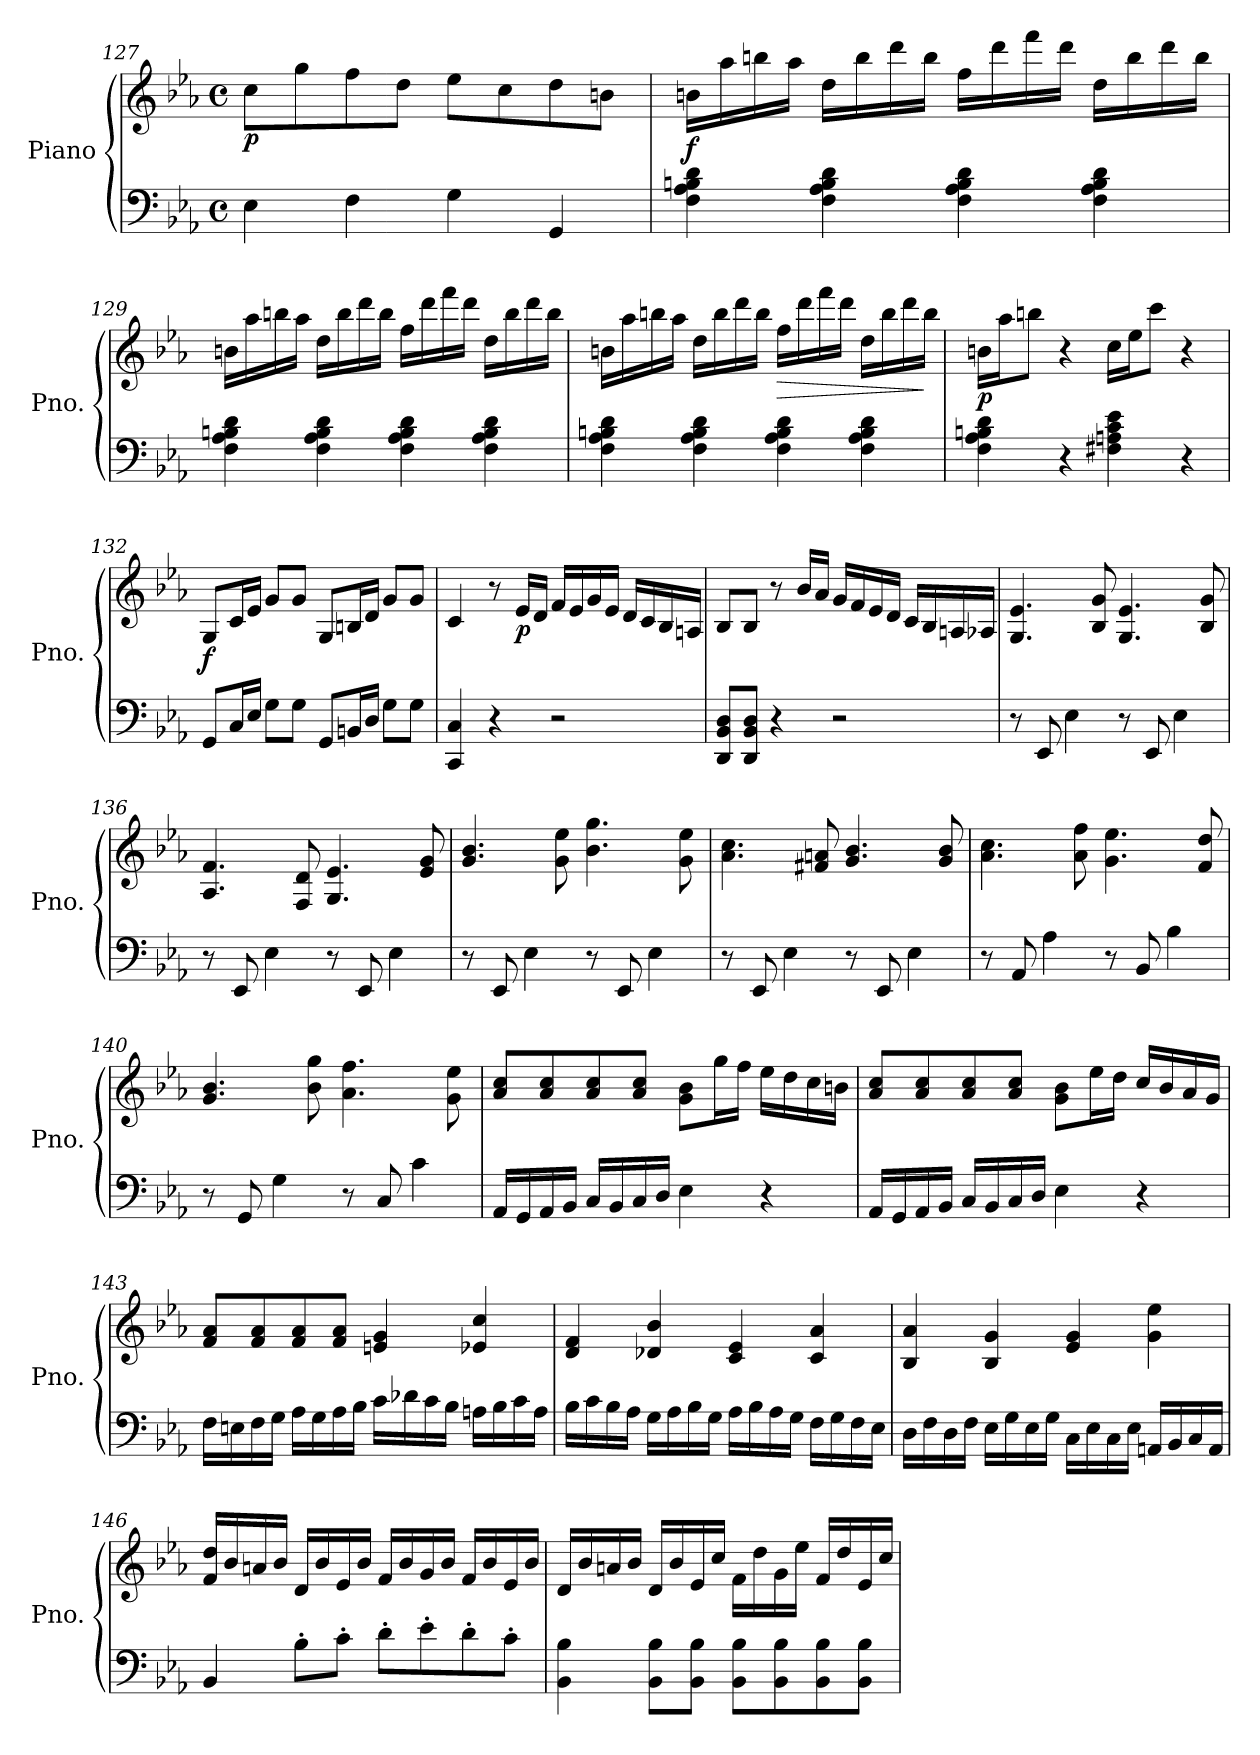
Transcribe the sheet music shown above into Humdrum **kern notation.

**kern	**kern	**dynam
*part1	*part1	*part1
*staff2	*staff1	*staff1/2
*I"Piano	*	*
*I'Pno.	*	*
!!LO:LB:g=z
*clefF4	*clefG2	*
*k[b-e-a-]	*k[b-e-a-]	*
*E-:	*E-:	*
*M4/4	*M4/4	*
*met(c)	*met(c)	*
=127	=127	=127
!	!	!LO:DY:b
4E-\	8cc\L	p
.	8gg\	.
4F\	8ff\	.
.	8dd\J	.
4G\	8ee-\L	.
.	8cc\	.
4GG/	8dd\	.
.	8bn\J	.
!!LO:PB:g=z
=128	=128	=128
!	!	!LO:DY:b
4F\ 4A-\ 4Bn\ 4d\	16bn\LL	f
.	16aa-\	.
.	16bbn\	.
.	16aa-\JJ	.
4F\ 4A-\ 4B\ 4d\	16dd\LL	.
.	16bb\	.
.	16ddd\	.
.	16bb\JJ	.
4F\ 4A-\ 4B\ 4d\	16ff\LL	.
.	16ddd\	.
.	16fff\	.
.	16ddd\JJ	.
4F\ 4A-\ 4B\ 4d\	16dd\LL	.
.	16bb\	.
.	16ddd\	.
.	16bb\JJ	.
=129	=129	=129
4F\ 4A-\ 4Bn\ 4d\	16bn\LL	.
.	16aa-\	.
.	16bbn\	.
.	16aa-\JJ	.
4F\ 4A-\ 4B\ 4d\	16dd\LL	.
.	16bb\	.
.	16ddd\	.
.	16bb\JJ	.
4F\ 4A-\ 4B\ 4d\	16ff\LL	.
.	16ddd\	.
.	16fff\	.
.	16ddd\JJ	.
4F\ 4A-\ 4B\ 4d\	16dd\LL	.
.	16bb\	.
.	16ddd\	.
.	16bb\JJ	.
!!LO:LB:g=z
=130	=130	=130
4F\ 4A-\ 4Bn\ 4d\	16bn\LL	.
.	16aa-\	.
.	16bbn\	.
.	16aa-\JJ	.
4F\ 4A-\ 4B\ 4d\	16dd\LL	.
.	16bb\	.
.	16ddd\	.
.	16bb\JJ	.
!	!	!LO:HP:b
4F\ 4A-\ 4B\ 4d\	16ff\LL	>
.	16ddd\	.
.	16fff\	.
.	16ddd\JJ	.
4F\ 4A-\ 4B\ 4d\	16dd\LL	.
.	16bb\	.
.	16ddd\	.
.	16bb\JJ	]
=131	=131	=131
!	!	!LO:DY:b
4F\ 4A-\ 4Bn\ 4d\	16bn\LL	p
.	16aa-\J	.
.	8bbn\J	.
4r	4r	.
4F#X\ 4An\ 4c\ 4e-\	16cc\LL	.
.	16ee-\J	.
.	8ccc\J	.
4r	4r	.
=132	=132	=132
!	!	!LO:DY:b
8GG/L	8G/L	f
16C/L	16c/L	.
16E-/JJ	16e-/JJ	.
8G\L	8g/L	.
8G\J	8g/J	.
8GG/L	8G/L	.
16BBn/L	16Bn/L	.
16D/JJ	16d/JJ	.
8G\L	8g/L	.
8G\J	8g/J	.
!!LO:LB:g=z
=133	=133	=133
4CC/ 4C/	4c/	.
4r	8r	.
!	!	!LO:DY:b
.	16e-/LL	p
.	16d/JJ	.
2r	16f/LL	.
.	16e-/	.
.	16g/	.
.	16e-/JJ	.
.	16d/LL	.
.	16c/	.
.	16B-/	.
.	16An/JJ	.
=134	=134	=134
8DD/ 8BB-/ 8D/L	8B-/L	.
8DD/ 8BB-/ 8D/J	8B-/J	.
4r	8r	.
.	16b-/LL	.
.	16a-/JJ	.
2r	16g/LL	.
.	16f/	.
.	16e-/	.
.	16d/JJ	.
.	16c/LL	.
.	16B-/	.
.	16An/	.
.	16A-X/JJ	.
=135	=135	=135
8r	4.G/ 4.e-/	.
8EE-/	.	.
4E-\	.	.
.	8B-/ 8g/	.
8r	4.G/ 4.e-/	.
8EE-/	.	.
4E-\	.	.
.	8B-/ 8g/	.
=136	=136	=136
8r	4.A-/ 4.f/	.
8EE-/	.	.
4E-\	.	.
.	8F/ 8d/	.
8r	4.G/ 4.e-/	.
8EE-/	.	.
4E-\	.	.
.	8e-/ 8g/	.
!!LO:LB:g=z
=137	=137	=137
8r	4.g/ 4.b-/	.
8EE-/	.	.
4E-\	.	.
.	8g\ 8ee-\	.
8r	4.b-\ 4.gg\	.
8EE-/	.	.
4E-\	.	.
.	8g\ 8ee-\	.
=138	=138	=138
8r	4.a-\ 4.cc\	.
8EE-/	.	.
4E-\	.	.
.	8f#X/ 8an/	.
8r	4.g/ 4.b-/	.
8EE-/	.	.
4E-\	.	.
.	8g/ 8b-/	.
=139	=139	=139
8r	4.a-\ 4.cc\	.
8AA-/	.	.
4A-\	.	.
.	8a-\ 8ff\	.
8r	4.g\ 4.ee-\	.
8BB-/	.	.
4B-\	.	.
.	8f/ 8dd/	.
=140	=140	=140
8r	4.g/ 4.b-/	.
8GG/	.	.
4G\	.	.
.	8b-\ 8gg\	.
8r	4.a-\ 4.ff\	.
8C/	.	.
4c\	.	.
.	8g\ 8ee-\	.
!!LO:PB:g=z
=141	=141	=141
16AA-/LL	8a-/ 8cc/L	.
16GG/	.	.
16AA-/	8a-/ 8cc/	.
16BB-/JJ	.	.
16C/LL	8a-/ 8cc/	.
16BB-/	.	.
16C/	8a-/ 8cc/J	.
16D/JJ	.	.
4E-\	8g\ 8b-\L	.
.	16gg\L	.
.	16ff\JJ	.
4r	16ee-\LL	.
.	16dd\	.
.	16cc\	.
.	16bn\JJ	.
=142	=142	=142
16AA-/LL	8a-/ 8cc/L	.
16GG/	.	.
16AA-/	8a-/ 8cc/	.
16BB-/JJ	.	.
16C/LL	8a-/ 8cc/	.
16BB-/	.	.
16C/	8a-/ 8cc/J	.
16D/JJ	.	.
4E-\	8g\ 8b-\L	.
.	16ee-\L	.
.	16dd\JJ	.
4r	16cc/LL	.
.	16b-/	.
.	16a-/	.
.	16g/JJ	.
=143	=143	=143
16F\LL	8f/ 8a-/L	.
16En\	.	.
16F\	8f/ 8a-/	.
16G\JJ	.	.
16A-\LL	8f/ 8a-/	.
16G\	.	.
16A-\	8f/ 8a-/J	.
16B-\JJ	.	.
16c\LL	4en/ 4g/	.
16d-X\	.	.
16c\	.	.
16B-\JJ	.	.
16An\LL	4e-X/ 4cc/	.
16B-\	.	.
16c\	.	.
16A\JJ	.	.
!!LO:LB:g=z
=144	=144	=144
16B-\LL	4d/ 4f/	.
16c\	.	.
16B-\	.	.
16A-\JJ	.	.
16G\LL	4d-X/ 4b-/	.
16A-\	.	.
16B-\	.	.
16G\JJ	.	.
16A-\LL	4c/ 4e-/	.
16B-\	.	.
16A-\	.	.
16G\JJ	.	.
16F\LL	4c/ 4a-/	.
16G\	.	.
16F\	.	.
16E-\JJ	.	.
=145	=145	=145
16D\LL	4B-/ 4a-/	.
16F\	.	.
16D\	.	.
16F\JJ	.	.
16E-\LL	4B-/ 4g/	.
16G\	.	.
16E-\	.	.
16G\JJ	.	.
16C\LL	4e-/ 4g/	.
16E-\	.	.
16C\	.	.
16E-\JJ	.	.
16AAn/LL	4g\ 4ee-\	.
16BB-/	.	.
16C/	.	.
16AA/JJ	.	.
=146	=146	=146
4BB-/	16f/ 16dd/LL	.
.	16b-/	.
.	16an/	.
.	16b-/JJ	.
8B-'\L	16d/LL	.
.	16b-/	.
8c'\J	16e-/	.
.	16b-/JJ	.
8d'\L	16f/LL	.
.	16b-/	.
8e-'\	16g/	.
.	16b-/JJ	.
8d'\	16f/LL	.
.	16b-/	.
8c'\J	16e-/	.
.	16b-/JJ	.
!!LO:LB:g=z
=147	=147	=147
4BB-\ 4B-\	16d/LL	.
.	16b-/	.
.	16an/	.
.	16b-/JJ	.
8BB-\ 8B-\L	16d/LL	.
.	16b-/	.
8BB-\ 8B-\J	16e-/	.
.	16cc/JJ	.
8BB-\ 8B-\L	16f\LL	.
.	16dd\	.
8BB-\ 8B-\	16g\	.
.	16ee-\JJ	.
8BB-\ 8B-\	16f/LL	.
.	16dd/	.
8BB-\ 8B-\J	16e-/	.
.	16cc/JJ	.
=	=	=
*-	*-	*-
